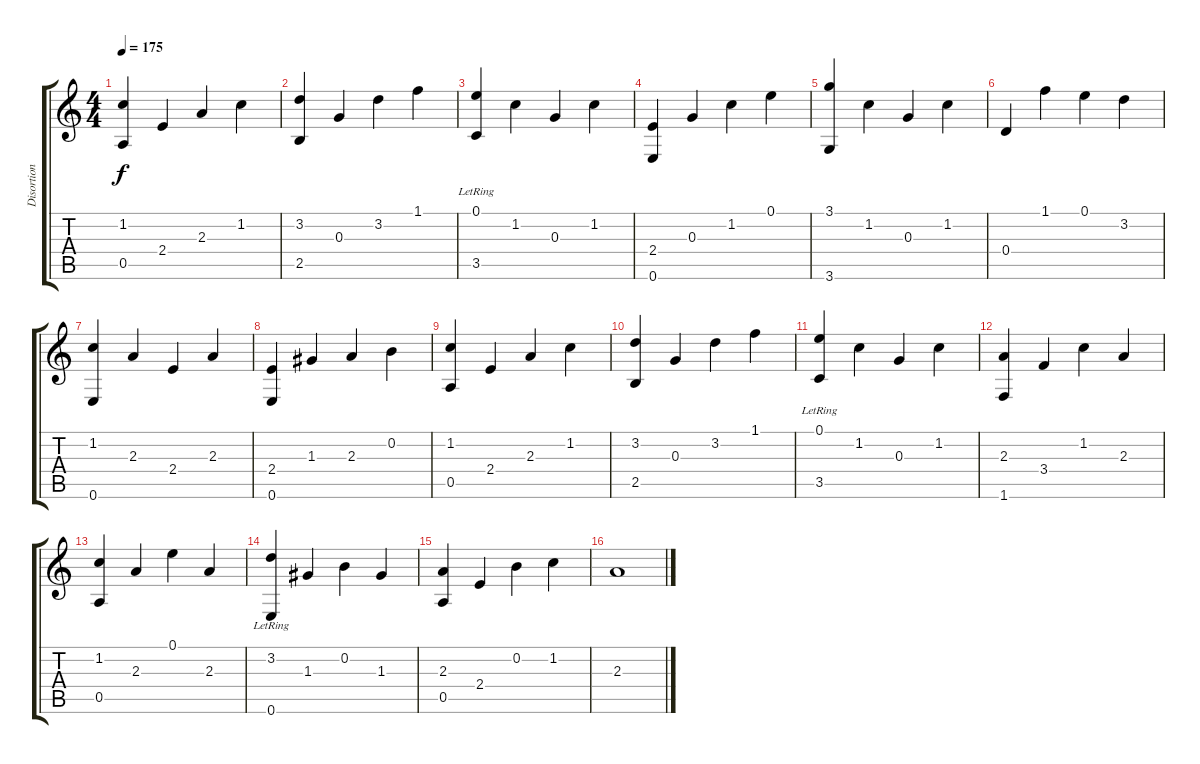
\track ("Disortion Guitar" "Disortion ") {instrument distortionguitar}
\staff {score tabs}
\tuning (E4 B3 G3 D3 A2 E2) {hide}
\ts (4 4)
\tempo 175
\clef g2
\ks c
(1.2 0.5).4{dy f instrument acousticguitarsteel} 2.4.4 2.3.4 1.2.4 |
(3.2 2.5).4 0.3.4 3.2.4 1.1.4 |
(0.1 3.5{lr}).4 1.2.4 0.3.4 1.2.4 |
(2.4 0.6).4 0.3.4 1.2.4 0.1.4 |
(3.1 3.6).4 1.2.4 0.3.4 1.2.4 |
0.4.4 1.1.4 0.1.4 3.2.4 |
(1.2 0.6).4 2.3.4 2.4.4 2.3.4 |
(2.4 0.6).4 1.3.4 2.3.4 0.2.4 |
(1.2 0.5).4 2.4.4 2.3.4 1.2.4 |
(3.2 2.5).4 0.3.4 3.2.4 1.1.4 |
(0.1 3.5{lr}).4 1.2.4 0.3.4 1.2.4 |
(2.3 1.6).4 3.4.4 1.2.4 2.3.4 |
(1.2 0.5).4 2.3.4 0.1.4 2.3.4 |
(3.2 0.6{lr}).4 1.3.4 0.2.4 1.3.4 |
(2.3 0.5).4 2.4.4 0.2.4 1.2.4 |
2.3.1
